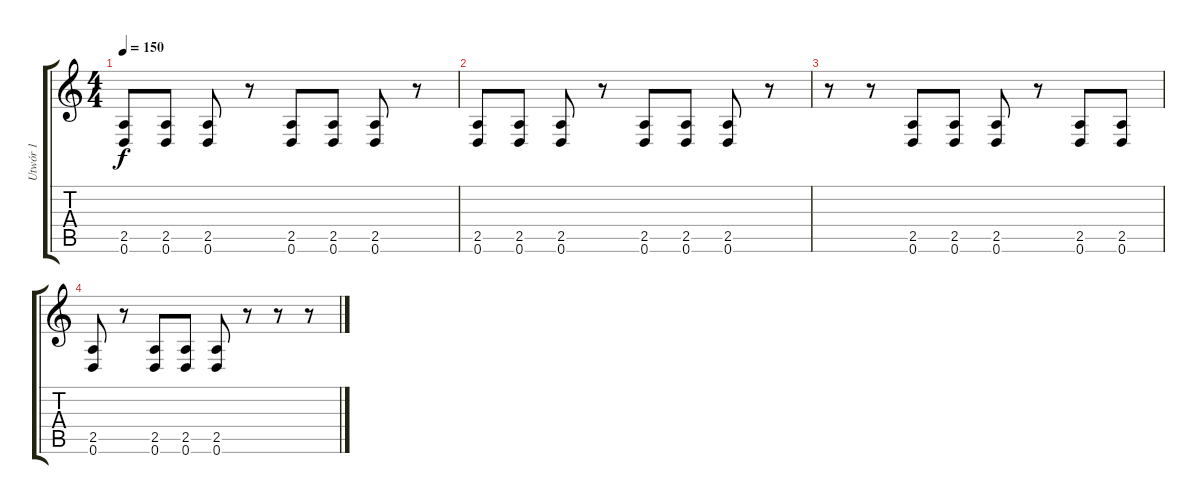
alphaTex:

\track ("Utwór 1" "Utwór 1") {instrument distortionguitar}
\staff {score tabs}
\tuning (D4 A3 F3 C3 G2 D2) {hide}
\ts (4 4)
\tempo 150
\clef g2
\ks c
(2.5 0.6).8{dy f instrument distortionguitar} (2.5 0.6).8 (2.5 0.6).8 r.8 (2.5 0.6).8 (2.5 0.6).8 (2.5 0.6).8 r.8 |
(2.5 0.6).8 (2.5 0.6).8 (2.5 0.6).8 r.8 (2.5 0.6).8 (2.5 0.6).8 (2.5 0.6).8 r.8 |
r.8 r.8 (2.5 0.6).8 (2.5 0.6).8 (2.5 0.6).8 r.8 (2.5 0.6).8 (2.5 0.6).8 |
(2.5 0.6).8 r.8 (2.5 0.6).8 (2.5 0.6).8 (2.5 0.6).8 r.8 r.8 r.8
